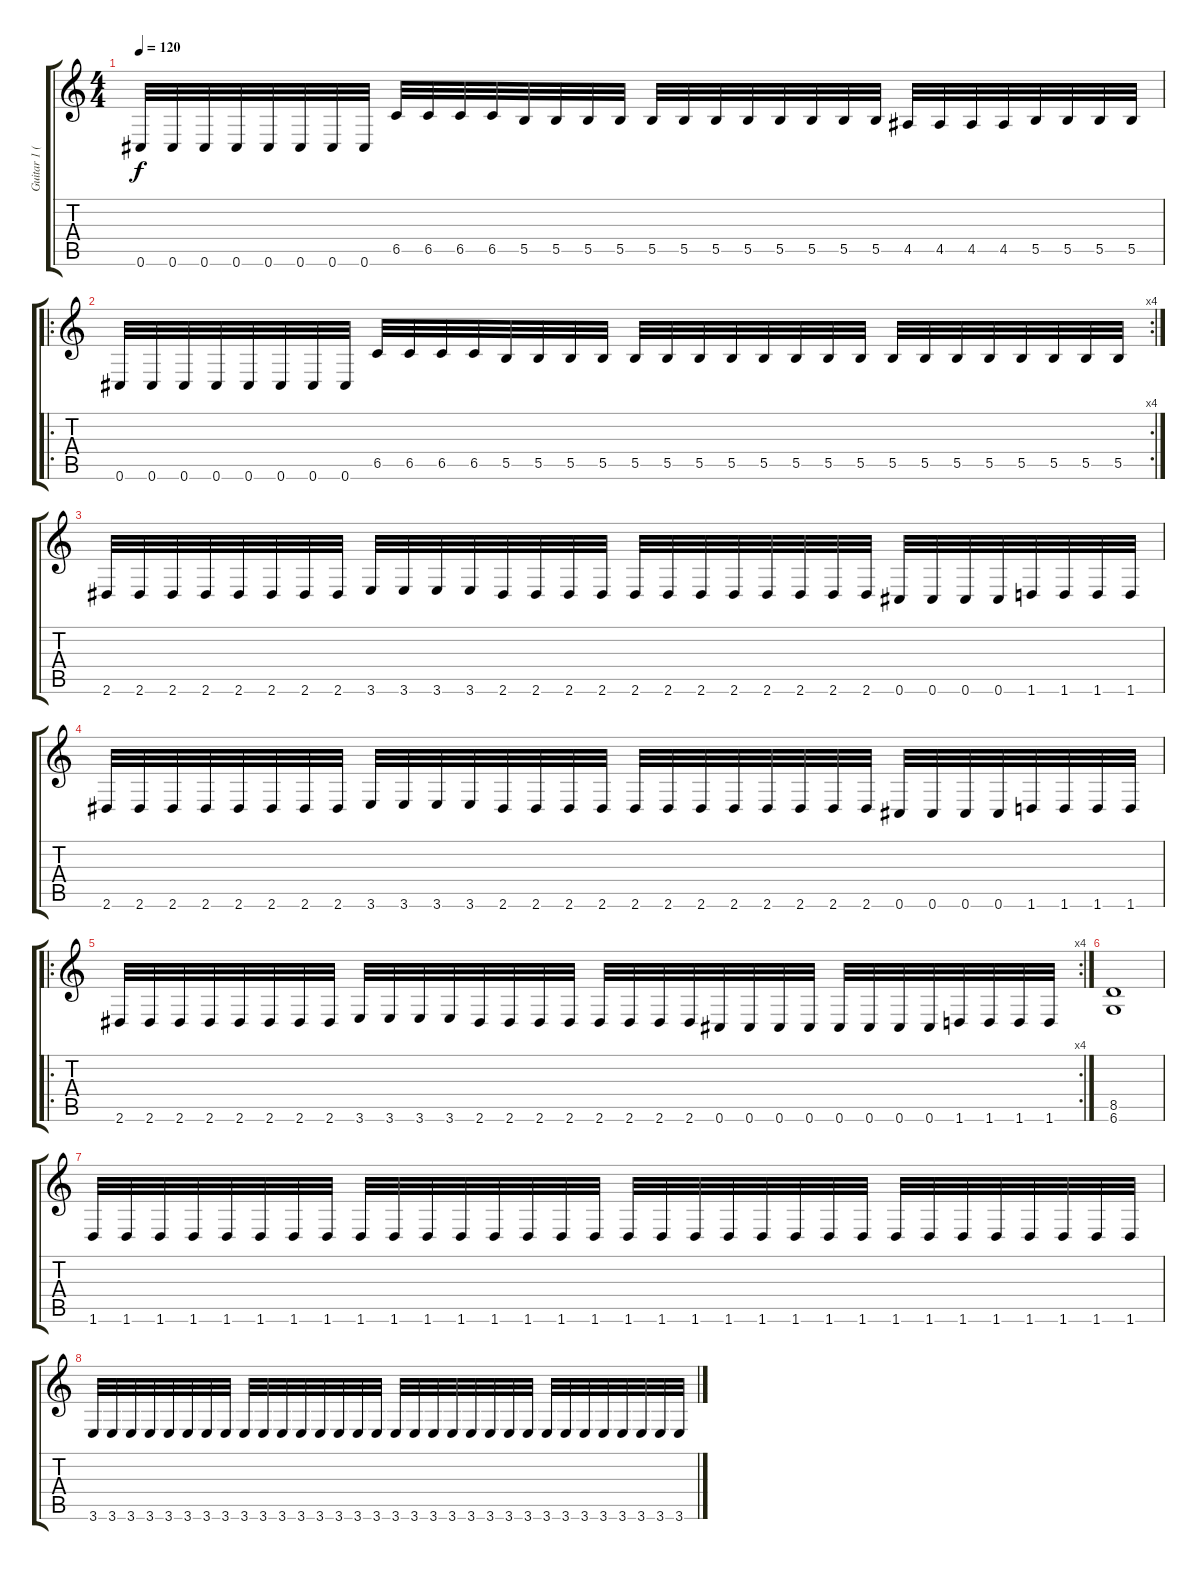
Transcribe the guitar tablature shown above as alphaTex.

\track ("Guitar 1 (Peter)" "Guitar 1 (") {instrument distortionguitar}
\staff {score tabs}
\tuning (Db4 Ab3 E3 B2 Gb2 Db2) {hide}
\ts (4 4)
\tempo 120
\clef g2
\ks c
0.6.32{dy f} 0.6.32 0.6.32 0.6.32 0.6.32 0.6.32 0.6.32 0.6.32 6.5.32 6.5.32 6.5.32 6.5.32 5.5.32 5.5.32 5.5.32 5.5.32 5.5.32 5.5.32 5.5.32 5.5.32 5.5.32 5.5.32 5.5.32 5.5.32 4.5.32 4.5.32 4.5.32 4.5.32 5.5.32 5.5.32 5.5.32 5.5.32 |
\ro
\rc 4
0.6.32 0.6.32 0.6.32 0.6.32 0.6.32 0.6.32 0.6.32 0.6.32 6.5.32 6.5.32 6.5.32 6.5.32 5.5.32 5.5.32 5.5.32 5.5.32 5.5.32 5.5.32 5.5.32 5.5.32 5.5.32 5.5.32 5.5.32 5.5.32 5.5.32 5.5.32 5.5.32 5.5.32 5.5.32 5.5.32 5.5.32 5.5.32 |
2.6.32 2.6.32 2.6.32 2.6.32 2.6.32 2.6.32 2.6.32 2.6.32 3.6.32 3.6.32 3.6.32 3.6.32 2.6.32 2.6.32 2.6.32 2.6.32 2.6.32 2.6.32 2.6.32 2.6.32 2.6.32 2.6.32 2.6.32 2.6.32 0.6.32 0.6.32 0.6.32 0.6.32 1.6.32 1.6.32 1.6.32 1.6.32 |
2.6.32 2.6.32 2.6.32 2.6.32 2.6.32 2.6.32 2.6.32 2.6.32 3.6.32 3.6.32 3.6.32 3.6.32 2.6.32 2.6.32 2.6.32 2.6.32 2.6.32 2.6.32 2.6.32 2.6.32 2.6.32 2.6.32 2.6.32 2.6.32 0.6.32 0.6.32 0.6.32 0.6.32 1.6.32 1.6.32 1.6.32 1.6.32 |
\ro
\rc 4
2.6.32 2.6.32 2.6.32 2.6.32 2.6.32 2.6.32 2.6.32 2.6.32 3.6.32 3.6.32 3.6.32 3.6.32 2.6.32 2.6.32 2.6.32 2.6.32 2.6.32 2.6.32 2.6.32 2.6.32 0.6.32 0.6.32 0.6.32 0.6.32 0.6.32 0.6.32 0.6.32 0.6.32 1.6.32 1.6.32 1.6.32 1.6.32 |
(8.5 6.6).1 |
1.6.32 1.6.32 1.6.32 1.6.32 1.6.32 1.6.32 1.6.32 1.6.32 1.6.32 1.6.32 1.6.32 1.6.32 1.6.32 1.6.32 1.6.32 1.6.32 1.6.32 1.6.32 1.6.32 1.6.32 1.6.32 1.6.32 1.6.32 1.6.32 1.6.32 1.6.32 1.6.32 1.6.32 1.6.32 1.6.32 1.6.32 1.6.32 |
3.6.32 3.6.32 3.6.32 3.6.32 3.6.32 3.6.32 3.6.32 3.6.32 3.6.32 3.6.32 3.6.32 3.6.32 3.6.32 3.6.32 3.6.32 3.6.32 3.6.32 3.6.32 3.6.32 3.6.32 3.6.32 3.6.32 3.6.32 3.6.32 3.6.32 3.6.32 3.6.32 3.6.32 3.6.32 3.6.32 3.6.32 3.6.32
